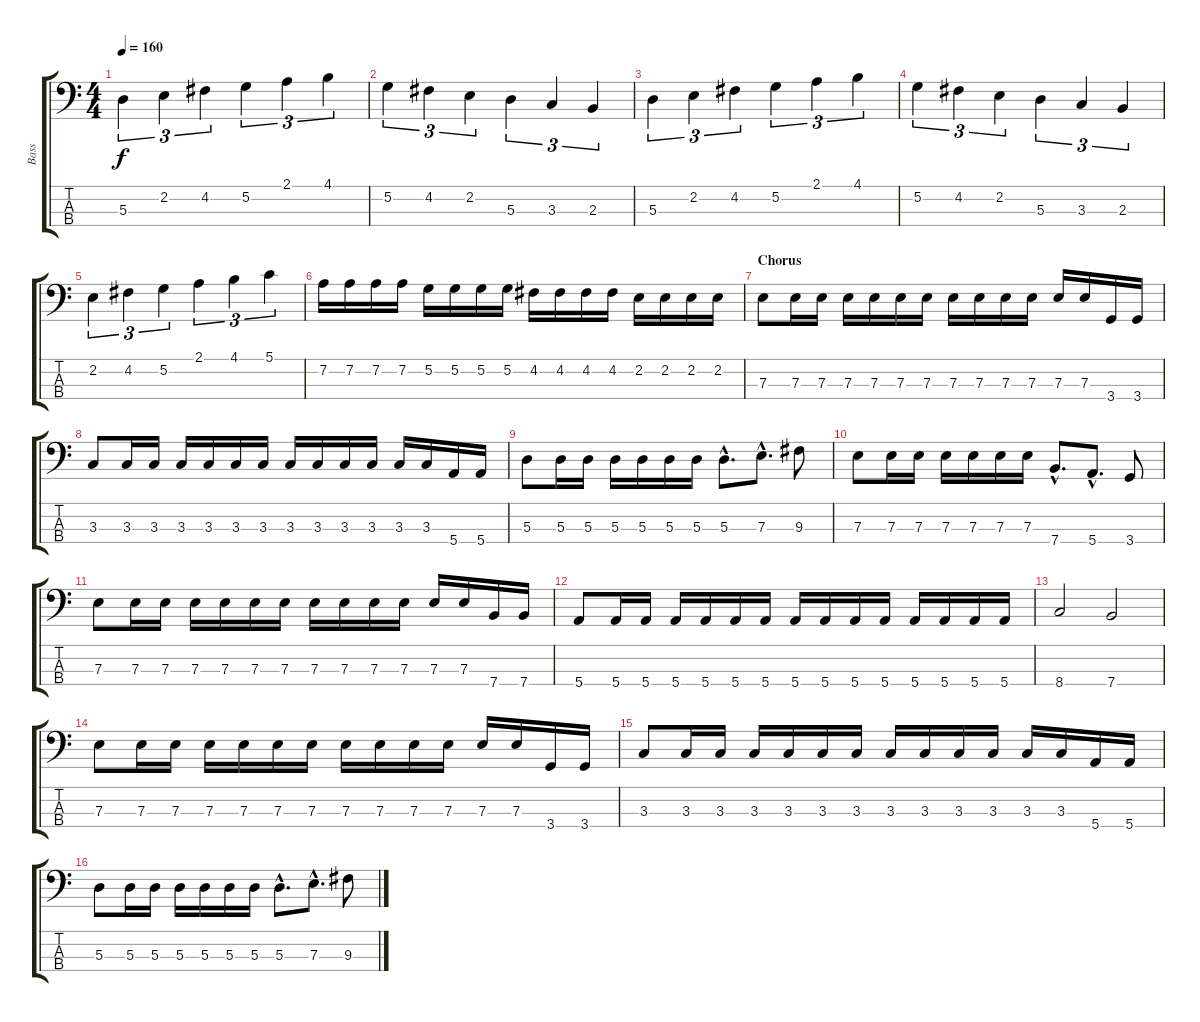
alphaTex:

\track ("Bass" "Bass") {instrument electricbassfinger}
\staff {score tabs}
\tuning (G2 D2 A1 E1) {hide}
\ts (4 4)
\tempo 160
\clef f4
\ks c
5.3.4{tu (3 2) dy f} 2.2.4{tu (3 2)} 4.2.4{tu (3 2)} 5.2.4{tu (3 2)} 2.1.4{tu (3 2)} 4.1.4{tu (3 2)} |
5.2.4{tu (3 2)} 4.2.4{tu (3 2)} 2.2.4{tu (3 2)} 5.3.4{tu (3 2)} 3.3.4{tu (3 2)} 2.3.4{tu (3 2)} |
5.3.4{tu (3 2)} 2.2.4{tu (3 2)} 4.2.4{tu (3 2)} 5.2.4{tu (3 2)} 2.1.4{tu (3 2)} 4.1.4{tu (3 2)} |
5.2.4{tu (3 2)} 4.2.4{tu (3 2)} 2.2.4{tu (3 2)} 5.3.4{tu (3 2)} 3.3.4{tu (3 2)} 2.3.4{tu (3 2)} |
2.2.4{tu (3 2)} 4.2.4{tu (3 2)} 5.2.4{tu (3 2)} 2.1.4{tu (3 2)} 4.1.4{tu (3 2)} 5.1.4{tu (3 2)} |
7.2.16 7.2.16 7.2.16 7.2.16 5.2.16 5.2.16 5.2.16 5.2.16 4.2.16 4.2.16 4.2.16 4.2.16 2.2.16 2.2.16 2.2.16 2.2.16 |
\section ("" "Chorus")
7.3.8 7.3.16 7.3.16 7.3.16 7.3.16 7.3.16 7.3.16 7.3.16 7.3.16 7.3.16 7.3.16 7.3.16 7.3.16 3.4.16 3.4.16 |
3.3.8 3.3.16 3.3.16 3.3.16 3.3.16 3.3.16 3.3.16 3.3.16 3.3.16 3.3.16 3.3.16 3.3.16 3.3.16 5.4.16 5.4.16 |
5.3.8 5.3.16 5.3.16 5.3.16 5.3.16 5.3.16 5.3.16 5.3{hac}.8{d} 7.3{hac}.8{d} 9.3.8 |
7.3.8 7.3.16 7.3.16 7.3.16 7.3.16 7.3.16 7.3.16 7.4{hac}.8{d} 5.4{hac}.8{d} 3.4.8 |
7.3.8 7.3.16 7.3.16 7.3.16 7.3.16 7.3.16 7.3.16 7.3.16 7.3.16 7.3.16 7.3.16 7.3.16 7.3.16 7.4.16 7.4.16 |
5.4.8 5.4.16 5.4.16 5.4.16 5.4.16 5.4.16 5.4.16 5.4.16 5.4.16 5.4.16 5.4.16 5.4.16 5.4.16 5.4.16 5.4.16 |
8.4.2 7.4.2 |
7.3.8 7.3.16 7.3.16 7.3.16 7.3.16 7.3.16 7.3.16 7.3.16 7.3.16 7.3.16 7.3.16 7.3.16 7.3.16 3.4.16 3.4.16 |
3.3.8 3.3.16 3.3.16 3.3.16 3.3.16 3.3.16 3.3.16 3.3.16 3.3.16 3.3.16 3.3.16 3.3.16 3.3.16 5.4.16 5.4.16 |
5.3.8 5.3.16 5.3.16 5.3.16 5.3.16 5.3.16 5.3.16 5.3{hac}.8{d} 7.3{hac}.8{d} 9.3.8
